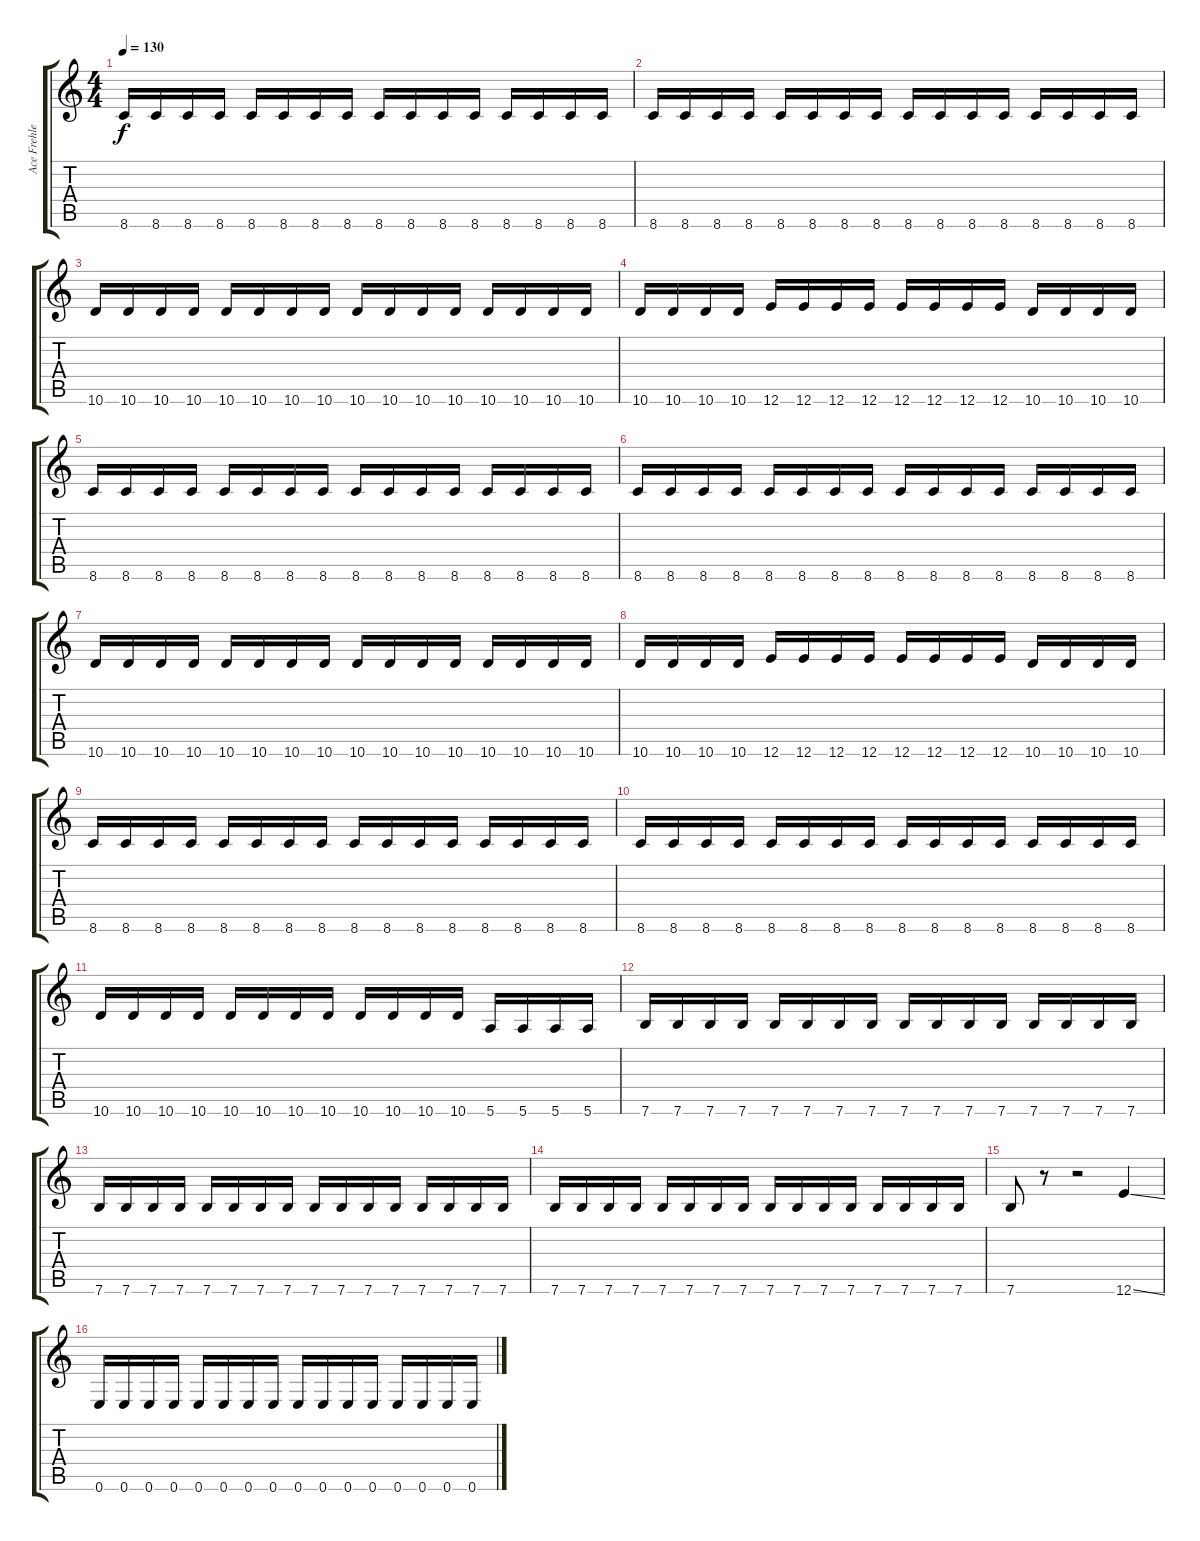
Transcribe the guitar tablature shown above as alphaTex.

\track ("Ace Frehley" "Ace Frehle") {instrument electricguitarmuted}
\staff {score tabs}
\tuning (E4 B3 G3 D3 A2 E2) {hide}
\ts (4 4)
\tempo 130
\clef g2
\ks c
8.6.16{dy f} 8.6.16 8.6.16 8.6.16 8.6.16 8.6.16 8.6.16 8.6.16 8.6.16 8.6.16 8.6.16 8.6.16 8.6.16 8.6.16 8.6.16 8.6.16 |
8.6.16 8.6.16 8.6.16 8.6.16 8.6.16 8.6.16 8.6.16 8.6.16 8.6.16 8.6.16 8.6.16 8.6.16 8.6.16 8.6.16 8.6.16 8.6.16 |
10.6.16 10.6.16 10.6.16 10.6.16 10.6.16 10.6.16 10.6.16 10.6.16 10.6.16 10.6.16 10.6.16 10.6.16 10.6.16 10.6.16 10.6.16 10.6.16 |
10.6.16 10.6.16 10.6.16 10.6.16 12.6.16 12.6.16 12.6.16 12.6.16 12.6.16 12.6.16 12.6.16 12.6.16 10.6.16 10.6.16 10.6.16 10.6.16 |
8.6.16 8.6.16 8.6.16 8.6.16 8.6.16 8.6.16 8.6.16 8.6.16 8.6.16 8.6.16 8.6.16 8.6.16 8.6.16 8.6.16 8.6.16 8.6.16 |
8.6.16 8.6.16 8.6.16 8.6.16 8.6.16 8.6.16 8.6.16 8.6.16 8.6.16 8.6.16 8.6.16 8.6.16 8.6.16 8.6.16 8.6.16 8.6.16 |
10.6.16 10.6.16 10.6.16 10.6.16 10.6.16 10.6.16 10.6.16 10.6.16 10.6.16 10.6.16 10.6.16 10.6.16 10.6.16 10.6.16 10.6.16 10.6.16 |
10.6.16 10.6.16 10.6.16 10.6.16 12.6.16 12.6.16 12.6.16 12.6.16 12.6.16 12.6.16 12.6.16 12.6.16 10.6.16 10.6.16 10.6.16 10.6.16 |
8.6.16 8.6.16 8.6.16 8.6.16 8.6.16 8.6.16 8.6.16 8.6.16 8.6.16 8.6.16 8.6.16 8.6.16 8.6.16 8.6.16 8.6.16 8.6.16 |
8.6.16 8.6.16 8.6.16 8.6.16 8.6.16 8.6.16 8.6.16 8.6.16 8.6.16 8.6.16 8.6.16 8.6.16 8.6.16 8.6.16 8.6.16 8.6.16 |
10.6.16 10.6.16 10.6.16 10.6.16 10.6.16 10.6.16 10.6.16 10.6.16 10.6.16 10.6.16 10.6.16 10.6.16 5.6.16 5.6.16 5.6.16 5.6.16 |
7.6.16 7.6.16 7.6.16 7.6.16 7.6.16 7.6.16 7.6.16 7.6.16 7.6.16 7.6.16 7.6.16 7.6.16 7.6.16 7.6.16 7.6.16 7.6.16 |
7.6.16 7.6.16 7.6.16 7.6.16 7.6.16 7.6.16 7.6.16 7.6.16 7.6.16 7.6.16 7.6.16 7.6.16 7.6.16 7.6.16 7.6.16 7.6.16 |
7.6.16 7.6.16 7.6.16 7.6.16 7.6.16 7.6.16 7.6.16 7.6.16 7.6.16 7.6.16 7.6.16 7.6.16 7.6.16 7.6.16 7.6.16 7.6.16 |
7.6.8 r.8 r.2 12.6{ss}.4 |
0.6.16 0.6.16 0.6.16 0.6.16 0.6.16 0.6.16 0.6.16 0.6.16 0.6.16 0.6.16 0.6.16 0.6.16 0.6.16 0.6.16 0.6.16 0.6.16
